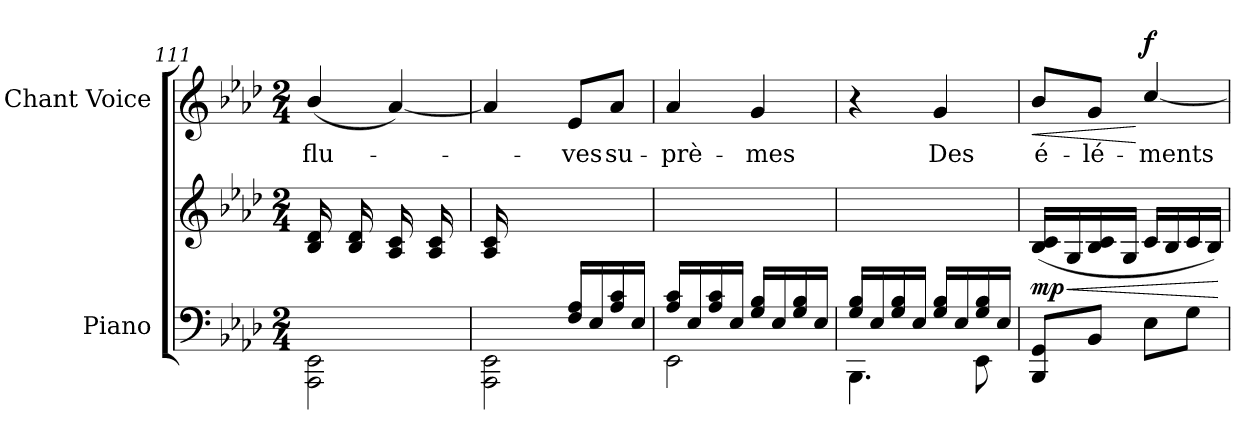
**kern	**kern	**dynam	**kern	**text	**dynam
*part2	*part2	*part2	*part1	*part1	*part1
*staff3	*staff2	*staff2/3	*staff1	*staff1	*staff1
*I"Piano	*	*	*I"Chant Voice	*	*
*I'Pno	*	*	*	*	*
*clefF4	*clefG2	*	*clefG2	*	*
*k[b-e-a-d-]	*k[b-e-a-d-]	*	*k[b-e-a-d-]	*	*
*M2/4	*M2/4	*	*M2/4	*	*
=111	=111	=111	=111	=111	=111
*^	*	*	*	*	*
!	!	!	!	!	!LO:LY:b	!
16ryy	2AAA-\ 2EE-\	(>16B-/ 16d-/LL	.	(<4b-/	-flu-	.
16E-/	.	16ryy	.	.	.	.
16ryy	.	16B-/ 16d-/	.	.	.	.
16E-/JJ	.	16ryy	.	.	.	.
16ryy	.	16A-/ 16c/LL	.	[4a-/)	.	.
16E-/	.	16ryy	.	.	.	.
16ryy	.	16A-/ 16c/	.	.	.	.
16E-/JJ)	.	16ryy	.	.	.	.
=112	=112	=112	=112	=112	=112	=112
16ryy	2AAA-\ 2EE-\	(>16A-/ 16c/LL	.	4a-/]	.	.
16E-/	.	4..ryy	.	.	.	.
16G/ 16B-/	.	.	.	.	.	.
16E-/JJ	.	.	.	.	.	.
!	!	!	!	!	!LO:LY:b	!
16F/ 16A-/LL	.	.	.	8e-/L	-ves	.
16E-/	.	.	.	.	.	.
!	!	!	!	!	!LO:LY:b	!
16A-/ 16c/	.	.	.	8a-/J	su-	.
16E-/JJ)	.	.	.	.	.	.
=113	=113	=113	=113	=113	=113	=113
!	!	!	!	!	!LO:LY:b	!
16A-/ 16c/LL	2EE-\	2ryy	.	4a-/	-prè-	.
16E-/	.	.	.	.	.	.
16A-/ 16c/	.	.	.	.	.	.
16E-/JJ	.	.	.	.	.	.
!	!	!	!	!	!LO:LY:b	!
16G/ 16B-/LL	.	.	.	4g/	-mes	.
16E-/	.	.	.	.	.	.
16G/ 16B-/	.	.	.	.	.	.
16E-/JJ	.	.	.	.	.	.
!!LO:PB:g=z
=114	=114	=114	=114	=114	=114	=114
16G/ 16B-/LL	4.BBB-\	2ryy	.	4r	.	.
16E-/	.	.	.	.	.	.
16G/ 16B-/	.	.	.	.	.	.
16E-/JJ	.	.	.	.	.	.
!	!	!	!	!	!LO:LY:b	!
16G/ 16B-/LL	.	.	.	4g/	Des	.
16E-/	.	.	.	.	.	.
16G/ 16B-/	8EE-\	.	.	.	.	.
16E-/JJ	.	.	.	.	.	.
*v	*v	*	*	*	*	*
=115	=115	=115	=115	=115	=115
!	!	!LO:HP:b	!	!LO:LY:b	!LO:HP:b
!	!	!LO:DY:n=1:b	!	!	!
8BBB-/ 8GG/L	(>16B-/ 16c/LL	< mp	8b-/L	é-	<
.	16G/	.	.	.	.
!	!	!	!	!LO:LY:b	!
8BB-/J	16B-/ 16c/	.	8g/J	-lé-	.
.	16G/JJ	.	.	.	.
!	!	!	!	!LO:LY:b	!LO:DY:n=1:b
8E-\L	16c/LL	.	[4cc/	-ments	[ f
.	16B-/	.	.	.	.
8G\J	16c/	.	.	.	.
.	16B-/JJ)	.	.	.	.
.	.	[	.	.	.
=	=	=	=	=	=
*-	*-	*-	*-	*-	*-
